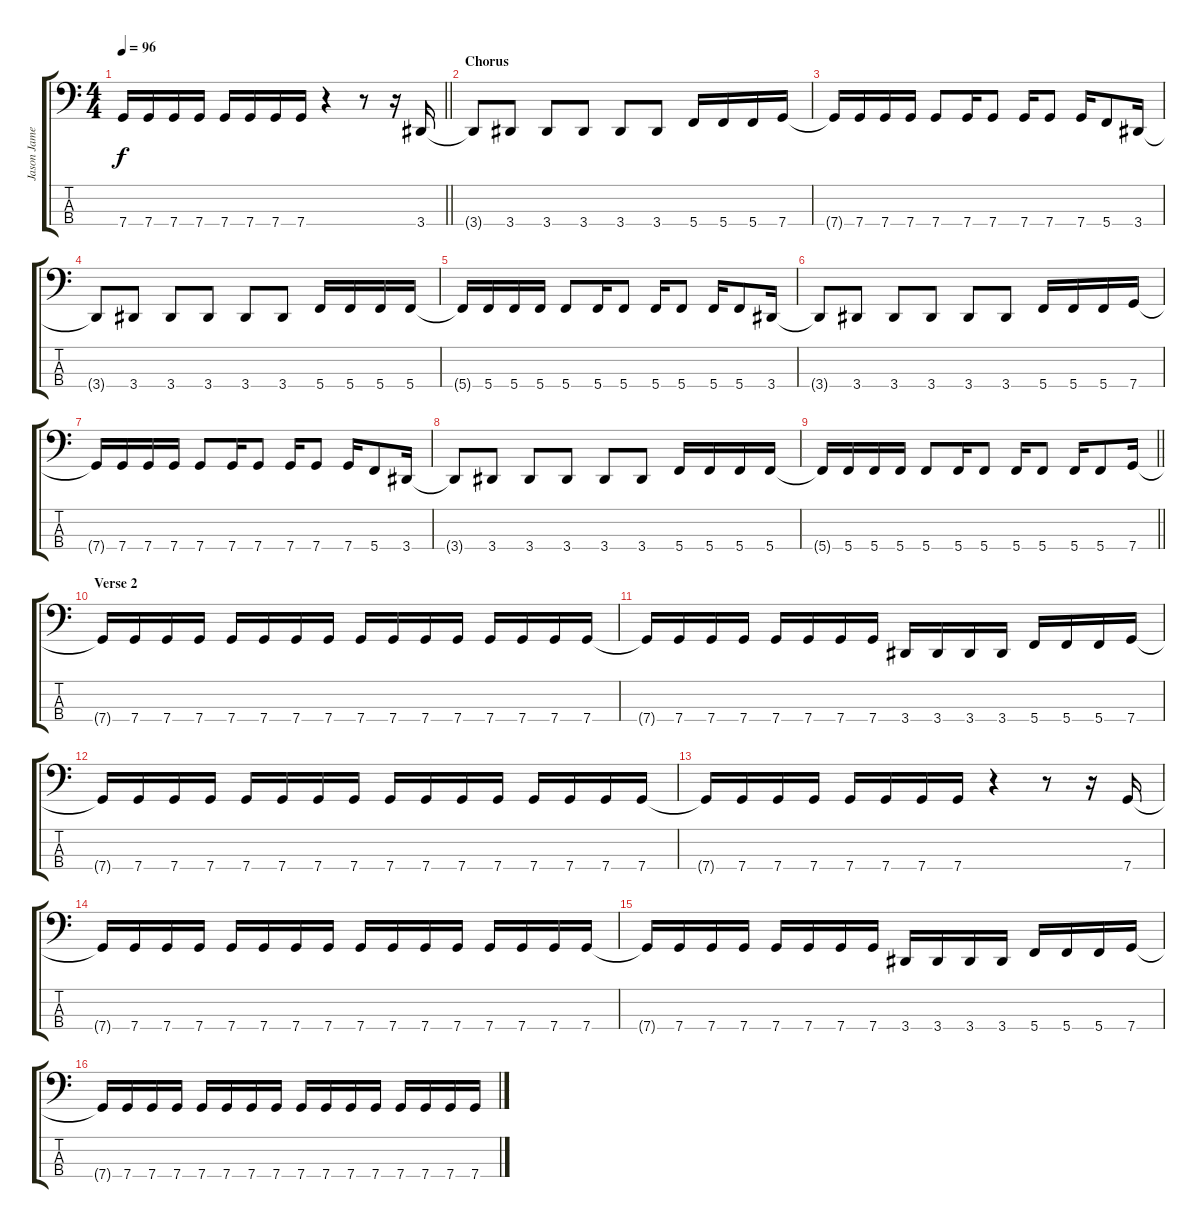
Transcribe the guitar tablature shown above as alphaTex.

\track ("Jason James (Bass)" "Jason Jame") {instrument electricbassfinger}
\staff {score tabs}
\tuning (F2 C2 G1 C1) {hide}
\ts (4 4)
\tempo 96
\clef f4
\barLineRight lightlight
\ks c
7.4{t}.16{dy f} 7.4.16 7.4.16 7.4.16 7.4.16 7.4.16 7.4.16 7.4.16 r.4 r.8 r.16 3.4.16 |
\section ("" "Chorus")
3.4{t}.8 3.4.8 3.4.8 3.4.8 3.4.8 3.4.8 5.4.16 5.4.16 5.4.16 7.4.16 |
7.4{t}.16 7.4.16 7.4.16 7.4.16 7.4.8 7.4.16 7.4.8 7.4.16 7.4.8 7.4.16 5.4.8 3.4.16 |
3.4{t}.8 3.4.8 3.4.8 3.4.8 3.4.8 3.4.8 5.4.16 5.4.16 5.4.16 5.4.16 |
5.4{t}.16 5.4.16 5.4.16 5.4.16 5.4.8 5.4.16 5.4.8 5.4.16 5.4.8 5.4.16 5.4.8 3.4.16 |
3.4{t}.8 3.4.8 3.4.8 3.4.8 3.4.8 3.4.8 5.4.16 5.4.16 5.4.16 7.4.16 |
7.4{t}.16 7.4.16 7.4.16 7.4.16 7.4.8 7.4.16 7.4.8 7.4.16 7.4.8 7.4.16 5.4.8 3.4.16 |
3.4{t}.8 3.4.8 3.4.8 3.4.8 3.4.8 3.4.8 5.4.16 5.4.16 5.4.16 5.4.16 |
\barLineRight lightlight
5.4{t}.16 5.4.16 5.4.16 5.4.16 5.4.8 5.4.16 5.4.8 5.4.16 5.4.8 5.4.16 5.4.8 7.4.16 |
\section ("" "Verse 2")
7.4{t}.16 7.4.16 7.4.16 7.4.16 7.4.16 7.4.16 7.4.16 7.4.16 7.4.16 7.4.16 7.4.16 7.4.16 7.4.16 7.4.16 7.4.16 7.4.16 |
7.4{t}.16 7.4.16 7.4.16 7.4.16 7.4.16 7.4.16 7.4.16 7.4.16 3.4.16 3.4.16 3.4.16 3.4.16 5.4.16 5.4.16 5.4.16 7.4.16 |
7.4{t}.16 7.4.16 7.4.16 7.4.16 7.4.16 7.4.16 7.4.16 7.4.16 7.4.16 7.4.16 7.4.16 7.4.16 7.4.16 7.4.16 7.4.16 7.4.16 |
7.4{t}.16 7.4.16 7.4.16 7.4.16 7.4.16 7.4.16 7.4.16 7.4.16 r.4 r.8 r.16 7.4.16 |
7.4{t}.16 7.4.16 7.4.16 7.4.16 7.4.16 7.4.16 7.4.16 7.4.16 7.4.16 7.4.16 7.4.16 7.4.16 7.4.16 7.4.16 7.4.16 7.4.16 |
7.4{t}.16 7.4.16 7.4.16 7.4.16 7.4.16 7.4.16 7.4.16 7.4.16 3.4.16 3.4.16 3.4.16 3.4.16 5.4.16 5.4.16 5.4.16 7.4.16 |
7.4{t}.16 7.4.16 7.4.16 7.4.16 7.4.16 7.4.16 7.4.16 7.4.16 7.4.16 7.4.16 7.4.16 7.4.16 7.4.16 7.4.16 7.4.16 7.4.16
